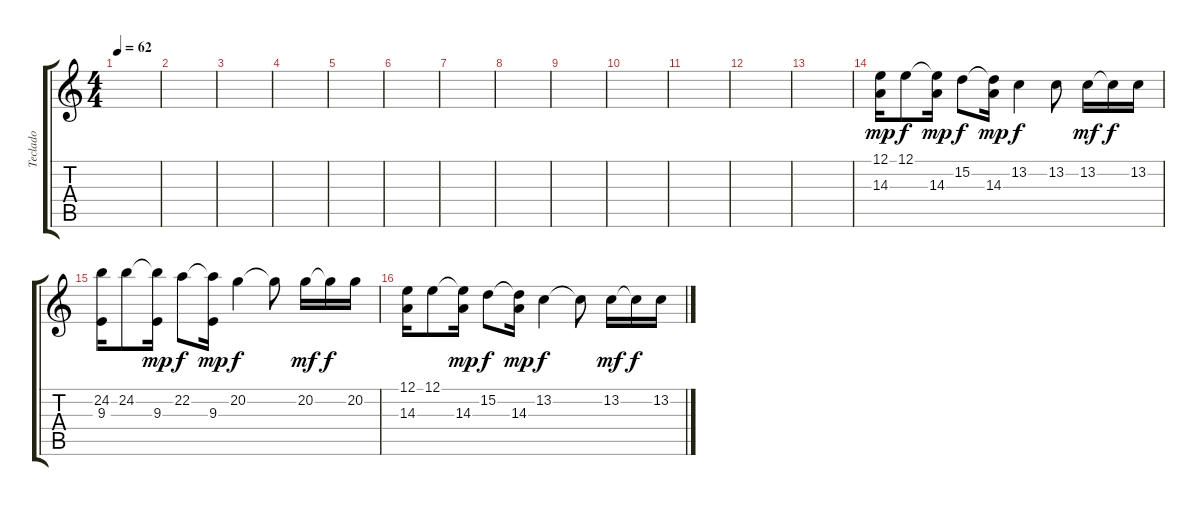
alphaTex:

\track ("Teclado" "Teclado") {instrument acousticgrandpiano}
\staff {score tabs}
\tuning (E4 B3 G3 D3 A2 E2) {hide}
\ts (4 4)
\tempo 62
\clef g2
\ks c
|
|
|
|
|
|
|
|
|
|
|
|
|
(12.1 14.3).16{dy mp} 12.1.8{dy f} (12.1{t} 14.3).16{dy mp} 15.2.8{dy f} (15.2{t} 14.3).16{dy mp} 13.2.4{dy f} 13.2.8 13.2.16{dy mf} 13.2{t}.16{dy f} 13.2.16 |
(24.2 9.3).16 24.2.8 (24.2{t} 9.3).16{dy mp} 22.2.8{dy f} (22.2{t} 9.3).16{dy mp} 20.2.4{dy f} 20.2{t}.8 20.2.16{dy mf} 20.2{t}.16{dy f} 20.2.16 |
(12.1 14.3).16 12.1.8 (12.1{t} 14.3).16{dy mp} 15.2.8{dy f} (15.2{t} 14.3).16{dy mp} 13.2.4{dy f} 13.2{t}.8 13.2.16{dy mf} 13.2{t}.16{dy f} 13.2.16
